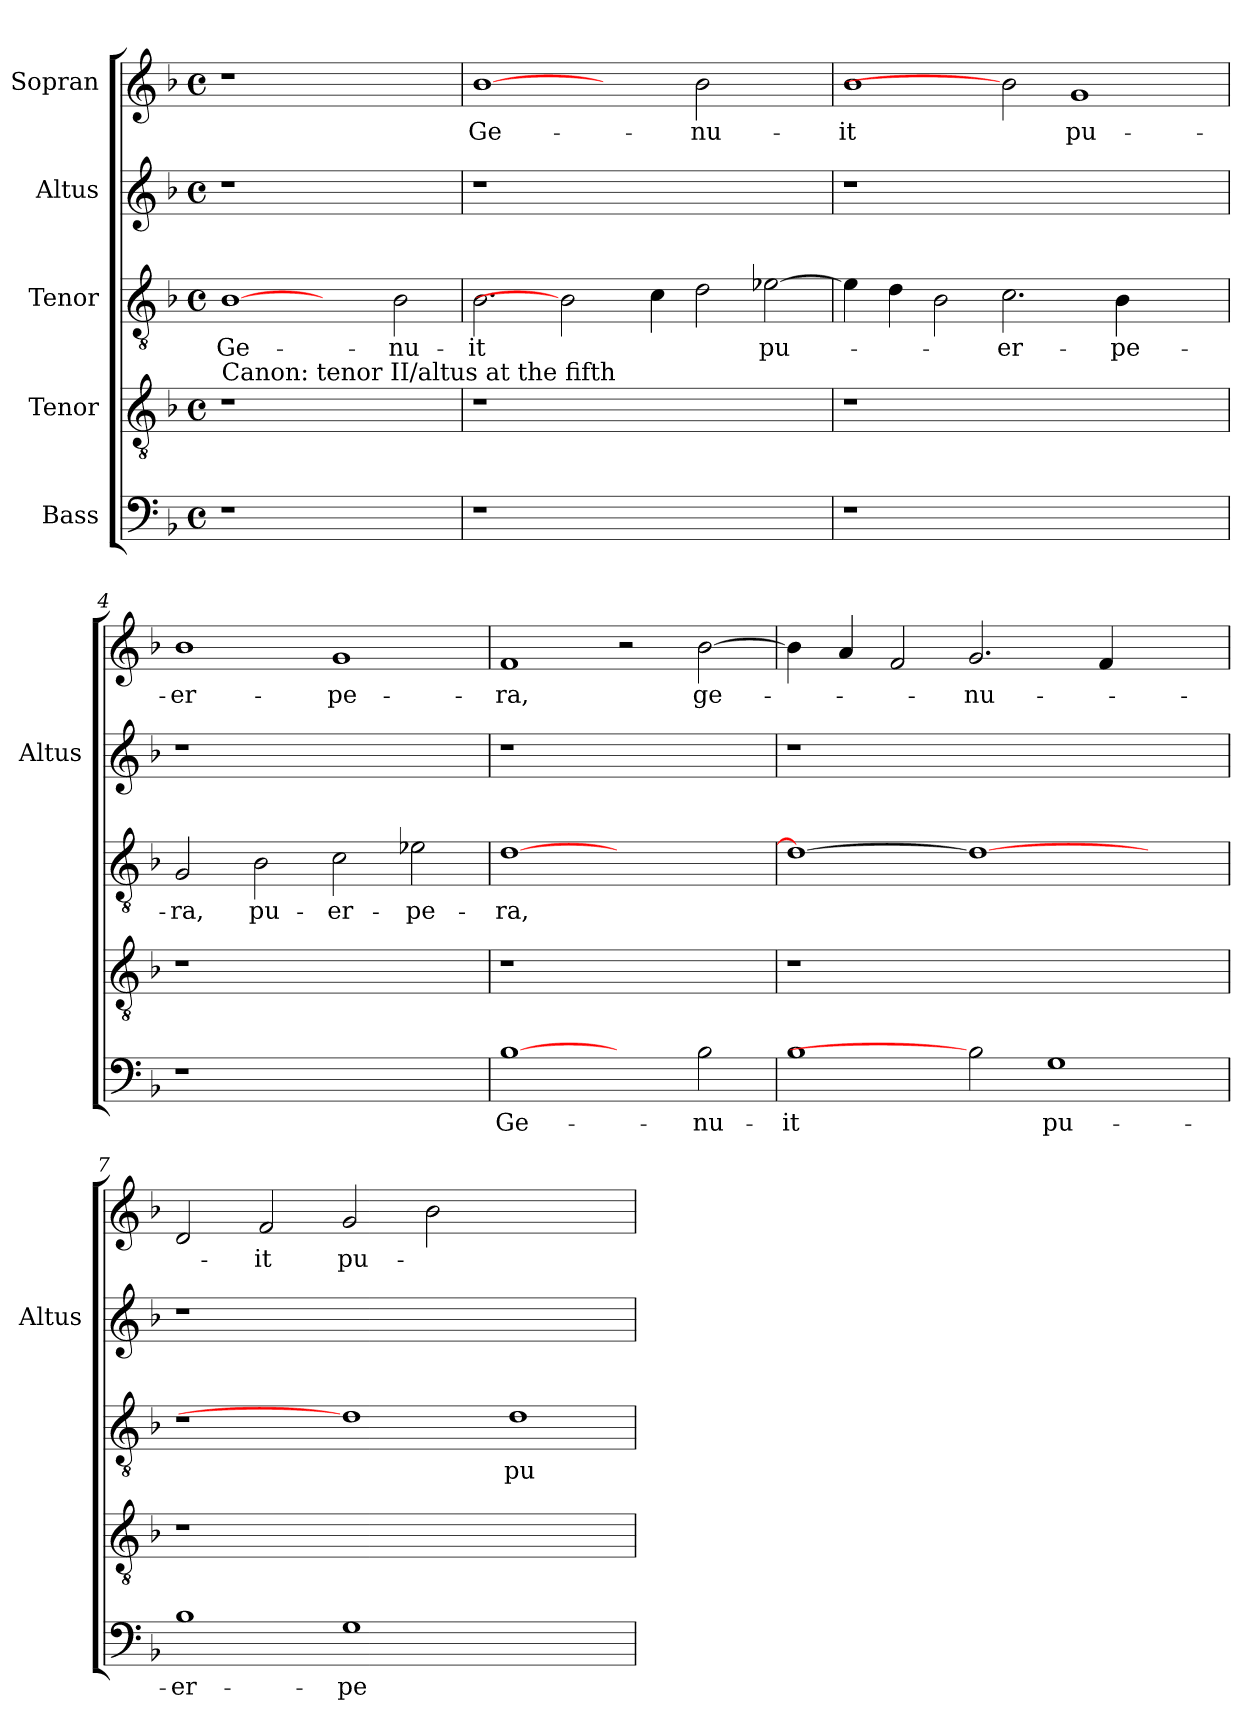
**kern	**text	**kern	**kern	**text	**kern	**kern	**text
*part5	*part5	*part4	*part3	*part3	*part2	*part1	*part1
*staff5	*staff5	*staff4	*staff3	*staff3	*staff2	*staff1	*staff1
*I"Bass	*	*I"Tenor	*I"Tenor	*	*I"Altus	*I"Sopran	*
*	*	*	*	*	*I'Altus	*	*
!!LO:PB:g=z
*clefF4	*	*clefGv2	*clefGv2	*	*clefG2	*clefG2	*
*	*	*ITrd7c12	*ITrd7c12	*	*	*	*
*k[b-]	*	*k[b-]	*k[b-]	*	*k[b-]	*k[b-]	*
*F:	*	*F:	*F:	*	*F:	*F:	*
*M4/4	*	*M4/4	*M4/4	*	*M4/4	*M4/4	*
*met(c)	*	*met(c)	*met(c)	*	*met(c)	*met(c)	*
=1	=1	=1	=1	=1	=1	=1	=1
!LO:N:vis=1	!	!LO:N:vis=1	!	!	!	!	!
!	!	!LO:TX:a:t=Canon&colon; tenor II/altus at the fifth	!	!	!	!	!
!	!	!	!	!LO:LY:b:color=#000000	!LO:N:vis=1	!LO:N:vis=1	!
1r	.	1r	[1BB-i	Ge-	1r	1r	.
1ryy	.	1ryy	2ryy	.	1ryy	1ryy	.
!	!	!	!	!LO:LY:b:color=#000000	!	!	!
.	.	.	2BB-i\	-nu-	.	.	.
=2	=2	=2	=2	=2	=2	=2	=2
!LO:N:vis=1	!	!LO:N:vis=1	!	!	!	!	!
!	!	!	!	!LO:LY:b:color=#000000	!LO:N:vis=1	!	!
!	!	!	!	!	!	!	!LO:LY:b:color=#000000
1r	.	1r	2.BB-i\	-it	1r	[1b-i	Ge-
.	.	.	2BB-i]	.	.	.	.
1.ryy	.	1.ryy	.	.	1.ryy	2ryy	.
.	.	.	4Ci\	.	.	.	.
!	!	!	!	!	!	!	!LO:LY:b:color=#000000
.	.	.	2Di\	.	.	2b-i\	-nu-
!	!	!	!	!LO:LY:b:color=#000000	!	!	!
.	.	.	[>2E-Xi\	pu-	.	2ryy	.
=3	=3	=3	=3	=3	=3	=3	=3
!LO:N:vis=1	!	!LO:N:vis=1	!	!	!LO:N:vis=1	!	!
!	!	!	!	!	!	!	!LO:LY:b:color=#000000
1r	.	1r	4E-i\]	.	1r	1b-i	-it
.	.	.	4Di\	.	.	.	.
.	.	.	2BB-i\	.	.	.	.
!	!	!	!	!LO:LY:b:color=#000000	!	!	!
1.ryy	.	1.ryy	2.Ci\	-er-	1.ryy	2b-i]	.
!	!	!	!	!	!	!	!LO:LY:b:color=#000000
.	.	.	.	.	.	1gi	pu-
!	!	!	!	!LO:LY:b:color=#000000	!	!	!
.	.	.	4BB-i\	-pe-	.	.	.
.	.	.	2ryy	.	.	.	.
=4	=4	=4	=4	=4	=4	=4	=4
!LO:N:vis=1	!	!LO:N:vis=1	!	!	!	!	!
!	!	!	!	!LO:LY:b:color=#000000	!LO:N:vis=1	!	!
!	!	!	!	!	!	!	!LO:LY:b:color=#000000
1r	.	1r	2GGi/	-ra,	1r	1b-i	-er-
!	!	!	!	!LO:LY:b:color=#000000	!	!	!
.	.	.	2BB-i\	pu-	.	.	.
!	!	!	!	!LO:LY:b:color=#000000	!	!	!
!	!	!	!	!	!	!	!LO:LY:b:color=#000000
1ryy	.	1ryy	2Ci\	-er-	1ryy	1gi	-pe-
!	!	!	!	!LO:LY:b:color=#000000	!	!	!
.	.	.	2E-Xi\	-pe-	.	.	.
=5	=5	=5	=5	=5	=5	=5	=5
!	!LO:LY:b:color=#000000	!LO:N:vis=1	!	!	!	!	!
!	!	!	!	!LO:LY:b:color=#000000	!LO:N:vis=1	!	!
!	!	!	!	!	!	!	!LO:LY:b:color=#000000
[1B-i	Ge-	1r	[>1Di	-ra,	1r	1fi	-ra,
2ryy	.	1ryy	1ryy	.	1ryy	2r	.
!	!LO:LY:b:color=#000000	!	!	!	!	!	!
!	!	!	!	!	!	!	!LO:LY:b:color=#000000
2B-i\	-nu-	.	.	.	.	[>2b-i\	ge-
=6	=6	=6	=6	=6	=6	=6	=6
!	!LO:LY:b:color=#000000	!LO:N:vis=1	!	!	!LO:N:vis=1	!	!
1B-i	-it	1r	1Di_>	.	1r	4b-i\]	.
.	.	.	.	.	.	4ai/	.
.	.	.	.	.	.	2fi/	.
!	!	!	!	!	!	!	!LO:LY:b:color=#000000
2B-i]	.	1.ryy	1Di_	.	1.ryy	2.gi/	-nu-
!	!LO:LY:b:color=#000000	!	!	!	!	!	!
1Gi	pu-	.	.	.	.	.	.
.	.	.	.	.	.	4fi/	.
.	.	.	2ryy	.	.	2ryy	.
=7	=7	=7	=7	=7	=7	=7	=7
!	!LO:LY:b:color=#000000	!LO:N:vis=1	!	!	!LO:N:vis=1	!	!
1B-i	-er-	1r	1r	.	1r	2di/	.
!	!	!	!	!	!	!	!LO:LY:b:color=#000000
.	.	.	.	.	.	2fi/	-it
!	!LO:LY:b:color=#000000	!	!	!	!	!	!
!	!	!	!	!	!	!	!LO:LY:b:color=#000000
1Gi	-pe-	0ryy	1Di]	.	0ryy	2gi/	pu-
.	.	.	.	.	.	2b-i\	.
!	!	!	!	!LO:LY:b:color=#000000	!	!	!
1ryy	.	.	1Di	pu-	.	1ryy	.
=	=	=	=	=	=	=	=
*-	*-	*-	*-	*-	*-	*-	*-
